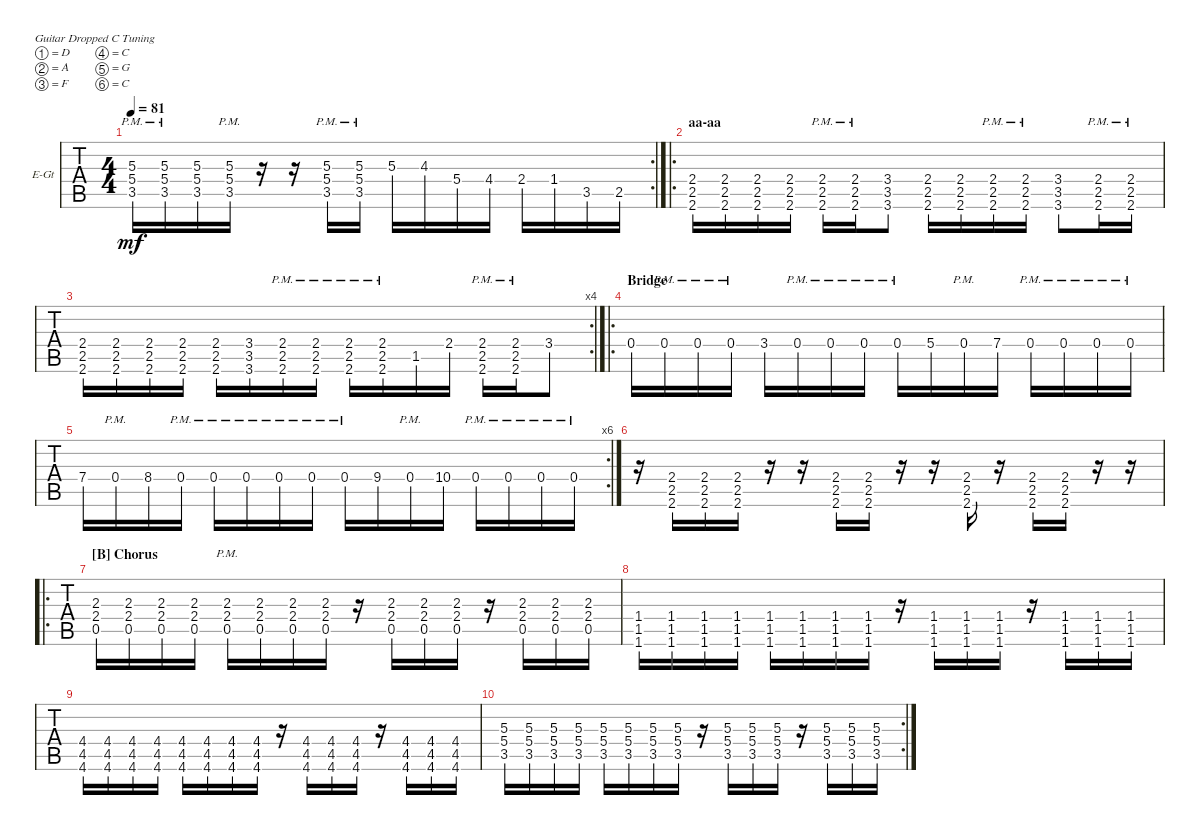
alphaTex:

\defaultSystemsLayout 4
\bracketExtendMode groupsimilarinstruments
\firstSystemTrackNameOrientation horizontal
\otherSystemsTrackNameOrientation horizontal
\track ("dropped c" "E-Gt") {solo instrument distortionguitar}
\staff {tabs}
\tuning (D4 A3 F3 C3 G2 C2)
\rc 2
\ts (4 4)
\tempo 81
\clef g2
\scale
0.493991
\ks c
(3.5{pm} 5.4{pm} 5.3{pm}).16{dy mf} (3.5{pm} 5.4{pm} 5.3{pm}).16 (3.5{ac} 5.4{ac} 5.3{ac}).16 (3.5{pm} 5.4{pm} 5.3{pm}).16 r.16 r.16 (3.5{pm} 5.4{pm} 5.3{pm}).16 (3.5{pm} 5.4{pm} 5.3{pm}).16 5.3.16 4.3.16 5.4.16 4.4.16 2.4.16 1.4.16 3.5.16 2.5.16 |
\ro
\section ("" "aa-aa")
(2.6 2.5 2.4).16 (2.6 2.5 2.4).16 (2.6 2.5 2.4).16 (2.6 2.5 2.4).16 (2.6{pm} 2.5{pm} 2.4{pm}).16 (2.6{pm} 2.5{pm} 2.4{pm}).16 (3.6 3.5 3.4).8 (2.6 2.5 2.4).16 (2.6 2.5 2.4).16 (2.6{pm} 2.5{pm} 2.4{pm}).16 (2.6{pm} 2.5{pm} 2.4{pm}).16 (3.6 3.5 3.4).8 (2.4{pm} 2.5{pm} 2.6{pm}).16 (2.4{pm} 2.5{pm} 2.6{pm}).16 |
\rc 4
(2.6 2.5 2.4).16 (2.6 2.5 2.4).16 (2.6 2.5 2.4).16 (2.6 2.5 2.4).16 (2.6 2.5 2.4).16 (3.6 3.5 3.4).16 (2.6{pm} 2.5{pm} 2.4{pm}).16 (2.6{pm} 2.5{pm} 2.4{pm}).16 (2.6{pm} 2.5{pm} 2.4{pm}).16 (2.6{pm} 2.5{pm} 2.4{pm}).16 1.5.16 2.4.16 (2.6{pm} 2.5{pm} 2.4{pm}).16 (2.6{pm} 2.5{pm} 2.4{pm}).16 3.4.8 |
\ro
\section ("" "Bridge")
0.4.16 0.4{pm}.16 0.4{pm}.16 0.4{pm}.16 3.4.16 0.4{pm}.16 0.4{pm}.16 0.4{pm}.16 0.4{pm}.16 5.4.16 0.4{pm}.16 7.4.16 0.4{pm}.16 0.4{pm}.16 0.4{pm}.16 0.4{pm}.16 |
\rc 6
7.4.16 0.4{pm}.16 8.4.16 0.4{pm}.16 0.4{pm}.16 0.4{pm}.16 0.4{pm}.16 0.4{pm}.16 0.4{pm}.16 9.4.16 0.4{pm}.16 10.4.16 0.4{pm}.16 0.4{pm}.16 0.4{pm}.16 0.4{pm}.16 |
r.16 (2.6 2.5 2.4).16 (2.6 2.5 2.4).16 (2.6 2.5 2.4).16 r.16 r.16 (2.6 2.5 2.4).16 (2.6 2.5 2.4).16 r.16 r.16 (2.6 2.5 2.4).16 r.16 (2.6 2.5 2.4).16 (2.6 2.5 2.4).16 r.16 r.16 |
\ro
\section ("B" "Chorus")
(0.5 2.4 2.3).16 (0.5 2.4 2.3).16 (0.5 2.4 2.3).16 (0.5 2.4 2.3).16 (0.5{pm} 2.4{pm} 2.3).16 (0.5 2.4 2.3).16 (0.5 2.4 2.3).16 (0.5 2.4 2.3).16 r.16 (0.5 2.4 2.3).16 (0.5 2.4 2.3).16 (0.5 2.4 2.3).16 r.16 (0.5 2.4 2.3).16 (0.5 2.4 2.3).16 (0.5 2.4 2.3).16 |
(1.6 1.5 1.4).16 (1.6 1.5 1.4).16 (1.6 1.5 1.4).16 (1.6 1.5 1.4).16 (1.6 1.5 1.4).16 (1.6 1.5 1.4).16 (1.6 1.5 1.4).16 (1.6 1.5 1.4).16 r.16 (1.6 1.5 1.4).16 (1.6 1.5 1.4).16 (1.6 1.5 1.4).16 r.16 (1.6 1.5 1.4).16 (1.6 1.5 1.4).16 (1.6 1.5 1.4).16 |
(4.6 4.5 4.4).16 (4.6 4.5 4.4).16 (4.6 4.5 4.4).16 (4.6 4.5 4.4).16 (4.6 4.5 4.4).16 (4.6 4.5 4.4).16 (4.6 4.5 4.4).16 (4.6 4.5 4.4).16 r.16 (4.6 4.5 4.4).16 (4.6 4.5 4.4).16 (4.6 4.5 4.4).16 r.16 (4.6 4.5 4.4).16 (4.6 4.5 4.4).16 (4.6 4.5 4.4).16 |
\rc 2
(3.5 5.4 5.3).16 (3.5 5.4 5.3).16 (3.5 5.4 5.3).16 (3.5 5.4 5.3).16 (3.5 5.4 5.3).16 (3.5 5.4 5.3).16 (3.5 5.4 5.3).16 (3.5 5.4 5.3).16 r.16 (3.5 5.4 5.3).16 (3.5 5.4 5.3).16 (3.5 5.4 5.3).16 r.16 (3.5 5.4 5.3).16 (3.5 5.4 5.3).16 (3.5 5.4 5.3).16
